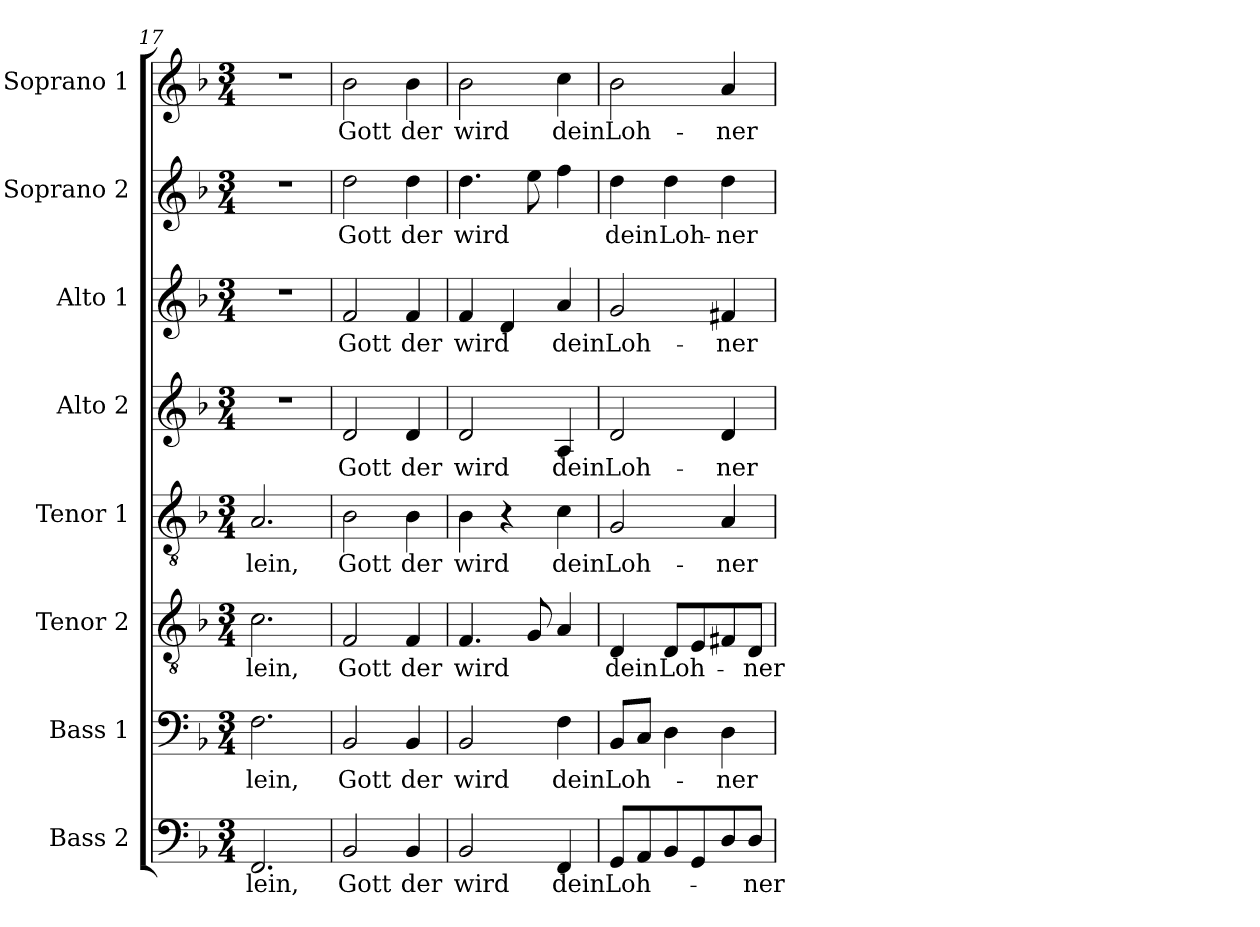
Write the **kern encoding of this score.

**kern	**text	**kern	**text	**kern	**text	**kern	**text	**kern	**text	**kern	**text	**kern	**text	**kern	**text
*part8	*part8	*part7	*part7	*part6	*part6	*part5	*part5	*part4	*part4	*part3	*part3	*part2	*part2	*part1	*part1
*staff8	*staff8	*staff7	*staff7	*staff6	*staff6	*staff5	*staff5	*staff4	*staff4	*staff3	*staff3	*staff2	*staff2	*staff1	*staff1
*I"Bass 2	*	*I"Bass 1	*	*I"Tenor 2	*	*I"Tenor 1	*	*I"Alto 2	*	*I"Alto 1	*	*I"Soprano 2	*	*I"Soprano 1	*
*I'B2	*	*I'B1	*	*I'T2	*	*I'T1	*	*I'A2	*	*I'A1	*	*I'S2	*	*I'S1	*
*clefF4	*	*clefF4	*	*clefGv2	*	*clefGv2	*	*clefG2	*	*clefG2	*	*clefG2	*	*clefG2	*
*	*	*	*	*ITrd7c12	*	*ITrd7c12	*	*	*	*	*	*	*	*	*
*k[b-]	*	*k[b-]	*	*k[b-]	*	*k[b-]	*	*k[b-]	*	*k[b-]	*	*k[b-]	*	*k[b-]	*
*F:	*	*F:	*	*F:	*	*F:	*	*F:	*	*F:	*	*F:	*	*F:	*
*M3/4	*	*M3/4	*	*M3/4	*	*M3/4	*	*M3/4	*	*M3/4	*	*M3/4	*	*M3/4	*
=17	=17	=17	=17	=17	=17	=17	=17	=17	=17	=17	=17	=17	=17	=17	=17
!	!LO:LY:b:color=#000000	!	!	!	!	!	!	!	!	!	!	!	!	!	!
!	!	!	!LO:LY:b:color=#000000	!	!	!	!	!	!	!	!	!	!	!	!
!	!	!	!	!	!LO:LY:b:color=#000000	!	!	!	!	!	!	!	!	!	!
!	!	!	!	!	!	!	!LO:LY:b:color=#000000	!LO:N:vis=1	!	!LO:N:vis=1	!	!LO:N:vis=1	!	!LO:N:vis=1	!
2.FFi/	-lein,	2.Fi\	-lein,	2.Ci\	-lein,	2.AAi/	-lein,	2.r	.	2.r	.	2.r	.	2.r	.
=18	=18	=18	=18	=18	=18	=18	=18	=18	=18	=18	=18	=18	=18	=18	=18
!	!LO:LY:b:color=#000000	!	!	!	!	!	!	!	!	!	!	!	!	!	!
!	!	!	!LO:LY:b:color=#000000	!	!	!	!	!	!	!	!	!	!	!	!
!	!	!	!	!	!LO:LY:b:color=#000000	!	!	!	!	!	!	!	!	!	!
!	!	!	!	!	!	!	!LO:LY:b:color=#000000	!	!	!	!	!	!	!	!
!	!	!	!	!	!	!	!	!	!LO:LY:b:color=#000000	!	!	!	!	!	!
!	!	!	!	!	!	!	!	!	!	!	!LO:LY:b:color=#000000	!	!	!	!
!	!	!	!	!	!	!	!	!	!	!	!	!	!LO:LY:b:color=#000000	!	!
!	!	!	!	!	!	!	!	!	!	!	!	!	!	!	!LO:LY:b:color=#000000
2BB-i/	Gott	2BB-i/	Gott	2FFi/	Gott	2BB-i\	Gott	2di/	Gott	2fi/	Gott	2ddi\	Gott	2b-i\	Gott
!	!LO:LY:b:color=#000000	!	!	!	!	!	!	!	!	!	!	!	!	!	!
!	!	!	!LO:LY:b:color=#000000	!	!	!	!	!	!	!	!	!	!	!	!
!	!	!	!	!	!LO:LY:b:color=#000000	!	!	!	!	!	!	!	!	!	!
!	!	!	!	!	!	!	!LO:LY:b:color=#000000	!	!	!	!	!	!	!	!
!	!	!	!	!	!	!	!	!	!LO:LY:b:color=#000000	!	!	!	!	!	!
!	!	!	!	!	!	!	!	!	!	!	!LO:LY:b:color=#000000	!	!	!	!
!	!	!	!	!	!	!	!	!	!	!	!	!	!LO:LY:b:color=#000000	!	!
!	!	!	!	!	!	!	!	!	!	!	!	!	!	!	!LO:LY:b:color=#000000
4BB-i/	der	4BB-i/	der	4FFi/	der	4BB-i\	der	4di/	der	4fi/	der	4ddi\	der	4b-i\	der
!!LO:PB:g=z
=19	=19	=19	=19	=19	=19	=19	=19	=19	=19	=19	=19	=19	=19	=19	=19
!	!LO:LY:b:color=#000000	!	!	!	!	!	!	!	!	!	!	!	!	!	!
!	!	!	!LO:LY:b:color=#000000	!	!	!	!	!	!	!	!	!	!	!	!
!	!	!	!	!	!LO:LY:b:color=#000000	!	!	!	!	!	!	!	!	!	!
!	!	!	!	!	!	!	!LO:LY:b:color=#000000	!	!	!	!	!	!	!	!
!	!	!	!	!	!	!	!	!	!LO:LY:b:color=#000000	!	!	!	!	!	!
!	!	!	!	!	!	!	!	!	!	!	!LO:LY:b:color=#000000	!	!	!	!
!	!	!	!	!	!	!	!	!	!	!	!	!	!LO:LY:b:color=#000000	!	!
!	!	!	!	!	!	!	!	!	!	!	!	!	!	!	!LO:LY:b:color=#000000
2BB-i/	wird	2BB-i/	wird	4.FFi/	wird	4BB-i\	wird	2di/	wird	4fi/	wird	4.ddi\	wird	2b-i\	wird
.	.	.	.	.	.	4r	.	.	.	4di/	.	.	.	.	.
.	.	.	.	8GGi/	.	.	.	.	.	.	.	8eei\	.	.	.
!	!LO:LY:b:color=#000000	!	!	!	!	!	!	!	!	!	!	!	!	!	!
!	!	!	!LO:LY:b:color=#000000	!	!	!	!	!	!	!	!	!	!	!	!
!	!	!	!	!	!	!	!LO:LY:b:color=#000000	!	!	!	!	!	!	!	!
!	!	!	!	!	!	!	!	!	!LO:LY:b:color=#000000	!	!	!	!	!	!
!	!	!	!	!	!	!	!	!	!	!	!LO:LY:b:color=#000000	!	!	!	!
!	!	!	!	!	!	!	!	!	!	!	!	!	!	!	!LO:LY:b:color=#000000
4FFi/	dein	4Fi\	dein	4AAi/	.	4Ci\	dein	4Ai/	dein	4ai/	dein	4ffi\	.	4cci\	dein
=20	=20	=20	=20	=20	=20	=20	=20	=20	=20	=20	=20	=20	=20	=20	=20
!	!LO:LY:b:color=#000000	!	!	!	!	!	!	!	!	!	!	!	!	!	!
!	!	!	!LO:LY:b:color=#000000	!	!	!	!	!	!	!	!	!	!	!	!
!	!	!	!	!	!LO:LY:b:color=#000000	!	!	!	!	!	!	!	!	!	!
!	!	!	!	!	!	!	!LO:LY:b:color=#000000	!	!	!	!	!	!	!	!
!	!	!	!	!	!	!	!	!	!LO:LY:b:color=#000000	!	!	!	!	!	!
!	!	!	!	!	!	!	!	!	!	!	!LO:LY:b:color=#000000	!	!	!	!
!	!	!	!	!	!	!	!	!	!	!	!	!	!LO:LY:b:color=#000000	!	!
!	!	!	!	!	!	!	!	!	!	!	!	!	!	!	!LO:LY:b:color=#000000
8GGi/L	Loh-	8BB-i/L	Loh-	4DDi/	dein	2GGi/	Loh-	2di/	Loh-	2gi/	Loh-	4ddi\	dein	2b-i\	Loh-
8AAi/	.	8Ci/J	.	.	.	.	.	.	.	.	.	.	.	.	.
!	!	!	!	!	!LO:LY:b:color=#000000	!	!	!	!	!	!	!	!	!	!
!	!	!	!	!	!	!	!	!	!	!	!	!	!LO:LY:b:color=#000000	!	!
8BB-i/	.	4Di\	.	8DDi/L	Loh-	.	.	.	.	.	.	4ddi\	Loh-	.	.
8GGi/	.	.	.	8EEi/	.	.	.	.	.	.	.	.	.	.	.
!	!	!	!LO:LY:b:color=#000000	!	!	!	!	!	!	!	!	!	!	!	!
!	!	!	!	!	!	!	!LO:LY:b:color=#000000	!	!	!	!	!	!	!	!
!	!	!	!	!	!	!	!	!	!LO:LY:b:color=#000000	!	!	!	!	!	!
!	!	!	!	!	!	!	!	!	!	!	!LO:LY:b:color=#000000	!	!	!	!
!	!	!	!	!	!	!	!	!	!	!	!	!	!LO:LY:b:color=#000000	!	!
!	!	!	!	!	!	!	!	!	!	!	!	!	!	!	!LO:LY:b:color=#000000
8Di/	.	4Di\	-ner	8FF#Xi/	.	4AAi/	-ner	4di/	-ner	4f#Xi/	-ner	4ddi\	-ner	4ai/	-ner
!	!LO:LY:b:color=#000000	!	!	!	!	!	!	!	!	!	!	!	!	!	!
!	!	!	!	!	!LO:LY:b:color=#000000	!	!	!	!	!	!	!	!	!	!
8Di/J	-ner	.	.	8DDi/J	-ner	.	.	.	.	.	.	.	.	.	.
=	=	=	=	=	=	=	=	=	=	=	=	=	=	=	=
*-	*-	*-	*-	*-	*-	*-	*-	*-	*-	*-	*-	*-	*-	*-	*-
